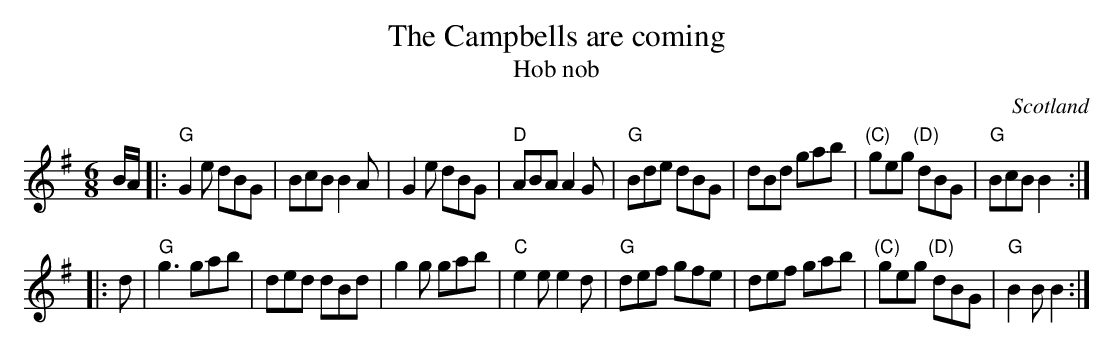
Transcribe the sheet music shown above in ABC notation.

X:1
T:The Campbells are coming
T:Hob nob
O:Scotland
M:6/8
L:1/8
K:G
B/A/|:\
"G"G2e dBG|BcB B2A|G2e dBG|"D"ABA A2G|\
"G"Bde dBG|dBd gab|"(C)"geg "(D)"dBG|"G"BcB B2:|
|:d|\
"G"g3 gab|ded dBd|g2g gab|"C"e2e e2d|\
"G"def gfe|def gab|"(C)"geg "(D)"dBG|"G"B2B B2:|
